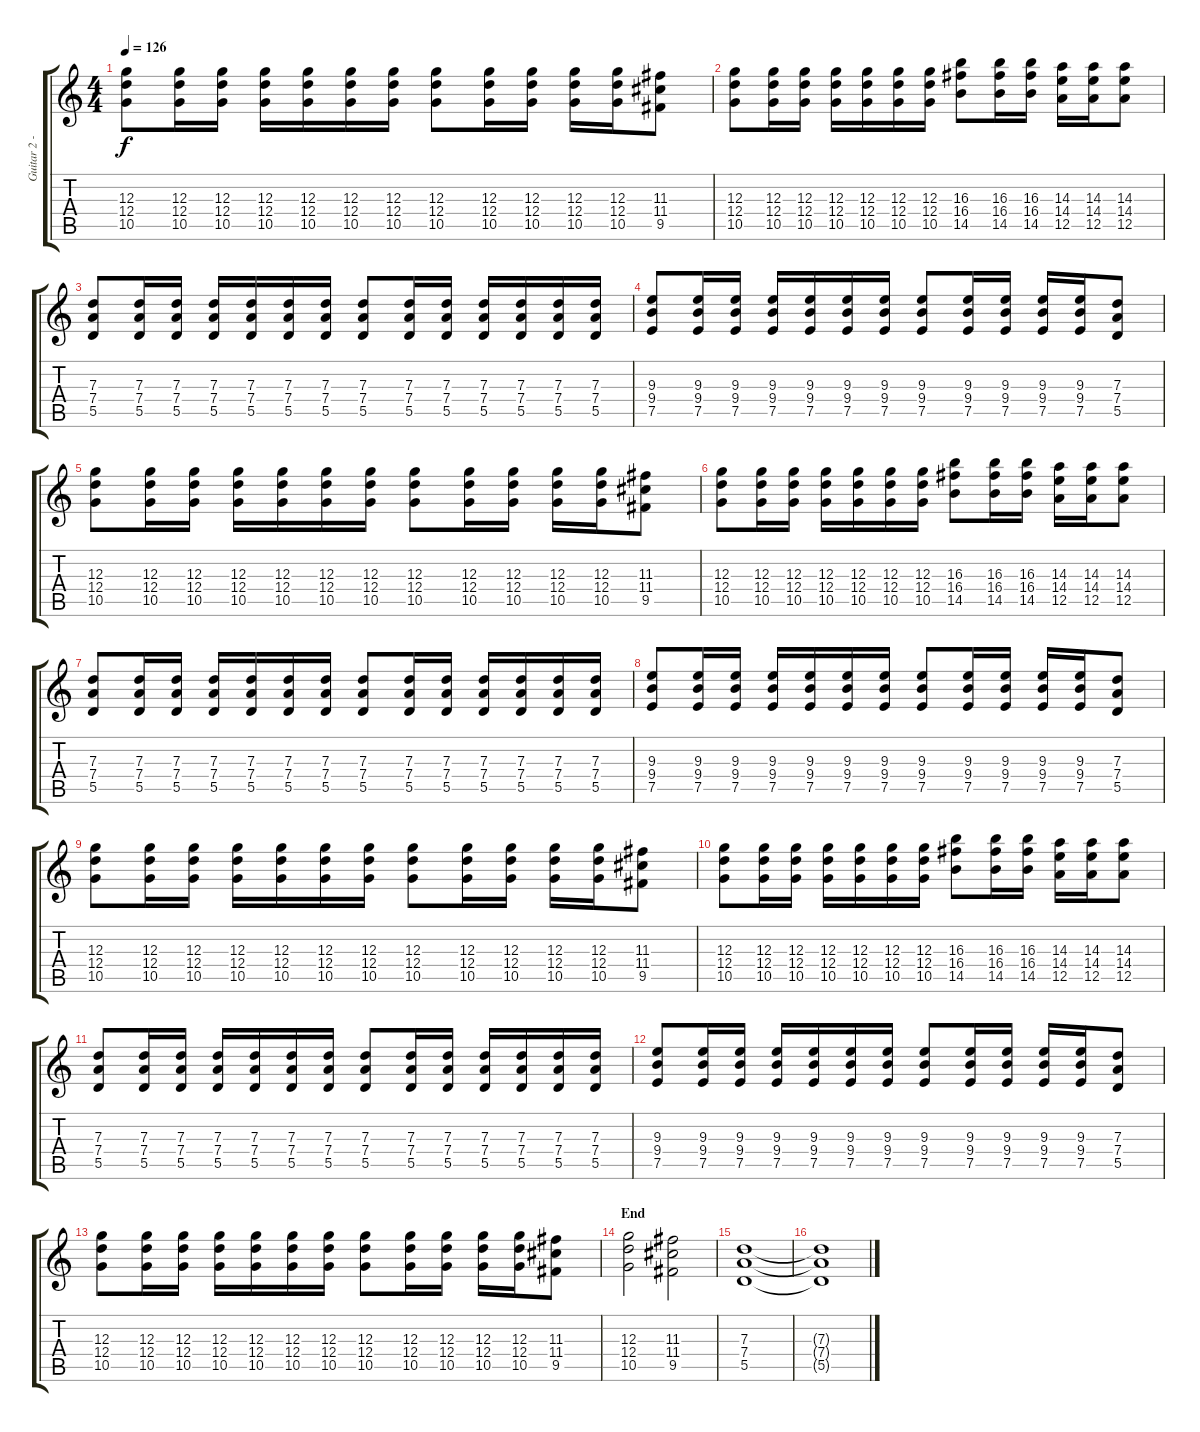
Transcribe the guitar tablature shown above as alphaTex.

\track ("Guitar 2 - Erik" "Guitar 2 -") {instrument distortionguitar}
\staff {score tabs}
\tuning (E4 B3 G3 D3 A2 E2) {hide}
\ts (4 4)
\tempo 126
\clef g2
\ks c
(12.3 12.4 10.5).8{dy f} (12.3 12.4 10.5).16 (12.3 12.4 10.5).16 (12.3 12.4 10.5).16 (12.3 12.4 10.5).16 (12.3 12.4 10.5).16 (12.3 12.4 10.5).16 (12.3 12.4 10.5).8 (12.3 12.4 10.5).16 (12.3 12.4 10.5).16 (12.3 12.4 10.5).16 (12.3 12.4 10.5).16 (11.3 11.4 9.5).8 |
(12.3 12.4 10.5).8 (12.3 12.4 10.5).16 (12.3 12.4 10.5).16 (12.3 12.4 10.5).16 (12.3 12.4 10.5).16 (12.3 12.4 10.5).16 (12.3 12.4 10.5).16 (16.3 16.4 14.5).8 (16.3 16.4 14.5).16 (16.3 16.4 14.5).16 (14.3 14.4 12.5).16 (14.3 14.4 12.5).16 (14.3 14.4 12.5).8 |
(7.3 7.4 5.5).8 (7.3 7.4 5.5).16 (7.3 7.4 5.5).16 (7.3 7.4 5.5).16 (7.3 7.4 5.5).16 (7.3 7.4 5.5).16 (7.3 7.4 5.5).16 (7.3 7.4 5.5).8 (7.3 7.4 5.5).16 (7.3 7.4 5.5).16 (7.3 7.4 5.5).16 (7.3 7.4 5.5).16 (7.3 7.4 5.5).16 (7.3 7.4 5.5).16 |
(9.3 9.4 7.5).8 (9.3 9.4 7.5).16 (9.3 9.4 7.5).16 (9.3 9.4 7.5).16 (9.3 9.4 7.5).16 (9.3 9.4 7.5).16 (9.3 9.4 7.5).16 (9.3 9.4 7.5).8 (9.3 9.4 7.5).16 (9.3 9.4 7.5).16 (9.3 9.4 7.5).16 (9.3 9.4 7.5).16 (7.3 7.4 5.5).8 |
(12.3 12.4 10.5).8 (12.3 12.4 10.5).16 (12.3 12.4 10.5).16 (12.3 12.4 10.5).16 (12.3 12.4 10.5).16 (12.3 12.4 10.5).16 (12.3 12.4 10.5).16 (12.3 12.4 10.5).8 (12.3 12.4 10.5).16 (12.3 12.4 10.5).16 (12.3 12.4 10.5).16 (12.3 12.4 10.5).16 (11.3 11.4 9.5).8 |
(12.3 12.4 10.5).8 (12.3 12.4 10.5).16 (12.3 12.4 10.5).16 (12.3 12.4 10.5).16 (12.3 12.4 10.5).16 (12.3 12.4 10.5).16 (12.3 12.4 10.5).16 (16.3 16.4 14.5).8 (16.3 16.4 14.5).16 (16.3 16.4 14.5).16 (14.3 14.4 12.5).16 (14.3 14.4 12.5).16 (14.3 14.4 12.5).8 |
(7.3 7.4 5.5).8 (7.3 7.4 5.5).16 (7.3 7.4 5.5).16 (7.3 7.4 5.5).16 (7.3 7.4 5.5).16 (7.3 7.4 5.5).16 (7.3 7.4 5.5).16 (7.3 7.4 5.5).8 (7.3 7.4 5.5).16 (7.3 7.4 5.5).16 (7.3 7.4 5.5).16 (7.3 7.4 5.5).16 (7.3 7.4 5.5).16 (7.3 7.4 5.5).16 |
(9.3 9.4 7.5).8 (9.3 9.4 7.5).16 (9.3 9.4 7.5).16 (9.3 9.4 7.5).16 (9.3 9.4 7.5).16 (9.3 9.4 7.5).16 (9.3 9.4 7.5).16 (9.3 9.4 7.5).8 (9.3 9.4 7.5).16 (9.3 9.4 7.5).16 (9.3 9.4 7.5).16 (9.3 9.4 7.5).16 (7.3 7.4 5.5).8 |
(12.3 12.4 10.5).8 (12.3 12.4 10.5).16 (12.3 12.4 10.5).16 (12.3 12.4 10.5).16 (12.3 12.4 10.5).16 (12.3 12.4 10.5).16 (12.3 12.4 10.5).16 (12.3 12.4 10.5).8 (12.3 12.4 10.5).16 (12.3 12.4 10.5).16 (12.3 12.4 10.5).16 (12.3 12.4 10.5).16 (11.3 11.4 9.5).8 |
(12.3 12.4 10.5).8 (12.3 12.4 10.5).16 (12.3 12.4 10.5).16 (12.3 12.4 10.5).16 (12.3 12.4 10.5).16 (12.3 12.4 10.5).16 (12.3 12.4 10.5).16 (16.3 16.4 14.5).8 (16.3 16.4 14.5).16 (16.3 16.4 14.5).16 (14.3 14.4 12.5).16 (14.3 14.4 12.5).16 (14.3 14.4 12.5).8 |
(7.3 7.4 5.5).8 (7.3 7.4 5.5).16 (7.3 7.4 5.5).16 (7.3 7.4 5.5).16 (7.3 7.4 5.5).16 (7.3 7.4 5.5).16 (7.3 7.4 5.5).16 (7.3 7.4 5.5).8 (7.3 7.4 5.5).16 (7.3 7.4 5.5).16 (7.3 7.4 5.5).16 (7.3 7.4 5.5).16 (7.3 7.4 5.5).16 (7.3 7.4 5.5).16 |
(9.3 9.4 7.5).8 (9.3 9.4 7.5).16 (9.3 9.4 7.5).16 (9.3 9.4 7.5).16 (9.3 9.4 7.5).16 (9.3 9.4 7.5).16 (9.3 9.4 7.5).16 (9.3 9.4 7.5).8 (9.3 9.4 7.5).16 (9.3 9.4 7.5).16 (9.3 9.4 7.5).16 (9.3 9.4 7.5).16 (7.3 7.4 5.5).8 |
(12.3 12.4 10.5).8 (12.3 12.4 10.5).16 (12.3 12.4 10.5).16 (12.3 12.4 10.5).16 (12.3 12.4 10.5).16 (12.3 12.4 10.5).16 (12.3 12.4 10.5).16 (12.3 12.4 10.5).8 (12.3 12.4 10.5).16 (12.3 12.4 10.5).16 (12.3 12.4 10.5).16 (12.3 12.4 10.5).16 (11.3 11.4 9.5).8 |
\section ("" "End")
(12.3 12.4 10.5).2 (11.3 11.4 9.5).2 |
(7.3 7.4 5.5).1 |
(7.3{t} 7.4{t} 5.5{t}).1
